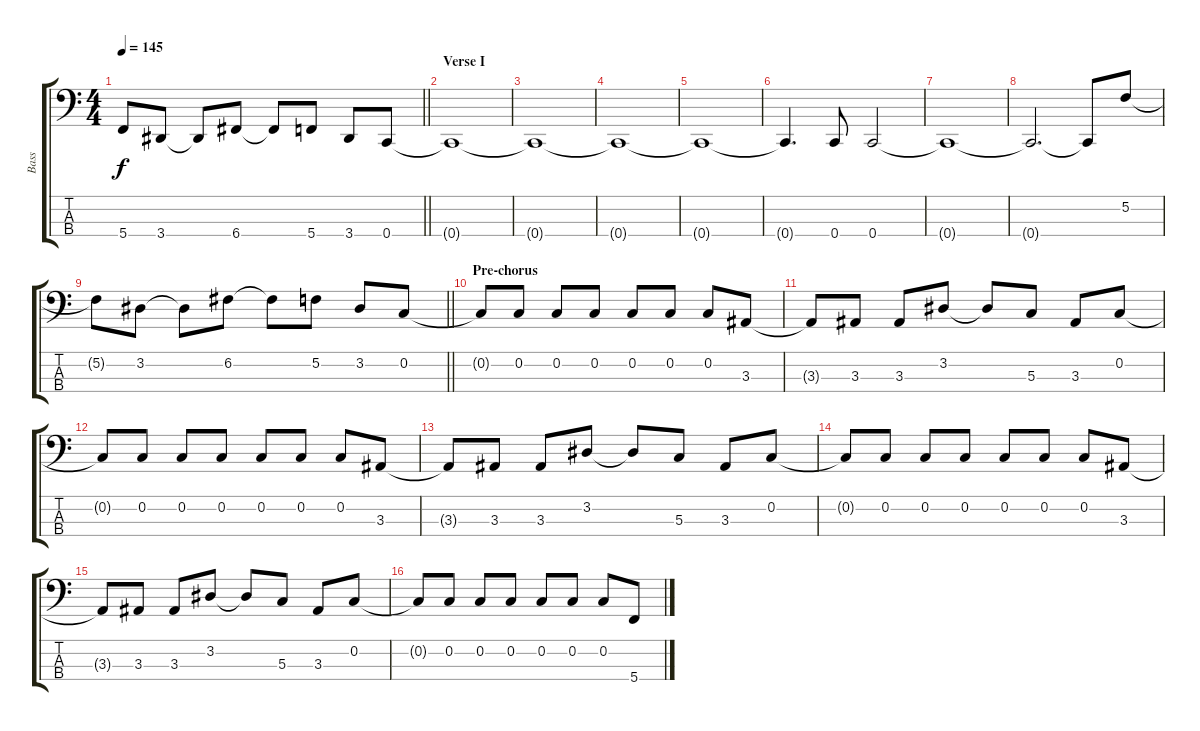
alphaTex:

\track ("Bass" "Bass") {instrument electricbasspick}
\staff {score tabs}
\tuning (F2 C2 G1 C1) {hide}
\ts (4 4)
\tempo 145
\clef f4
\barLineRight lightlight
\ks c
5.4{t}.8{dy f} 3.4.8 3.4{t}.8 6.4.8 6.4{t}.8 5.4.8 3.4.8 0.4.8 |
\section ("" "Verse I")
0.4{t}.1 |
0.4{t}.1 |
0.4{t}.1 |
0.4{t}.1 |
0.4{t}.4{d} 0.4.8 0.4.2 |
0.4{t}.1 |
0.4{t}.2{d} 0.4{t}.8 5.2.8 |
\barLineRight lightlight
5.2{t}.8 3.2.8 3.2{t}.8 6.2.8 6.2{t}.8 5.2.8 3.2.8 0.2.8 |
\section ("" "Pre-chorus")
0.2{t}.8 0.2.8 0.2.8 0.2.8 0.2.8 0.2.8 0.2.8 3.3.8 |
3.3{t}.8 3.3.8 3.3.8 3.2.8 3.2{t}.8 5.3.8 3.3.8 0.2.8 |
0.2{t}.8 0.2.8 0.2.8 0.2.8 0.2.8 0.2.8 0.2.8 3.3.8 |
3.3{t}.8 3.3.8 3.3.8 3.2.8 3.2{t}.8 5.3.8 3.3.8 0.2.8 |
0.2{t}.8 0.2.8 0.2.8 0.2.8 0.2.8 0.2.8 0.2.8 3.3.8 |
3.3{t}.8 3.3.8 3.3.8 3.2.8 3.2{t}.8 5.3.8 3.3.8 0.2.8 |
0.2{t}.8 0.2.8 0.2.8 0.2.8 0.2.8 0.2.8 0.2.8 5.4.8
